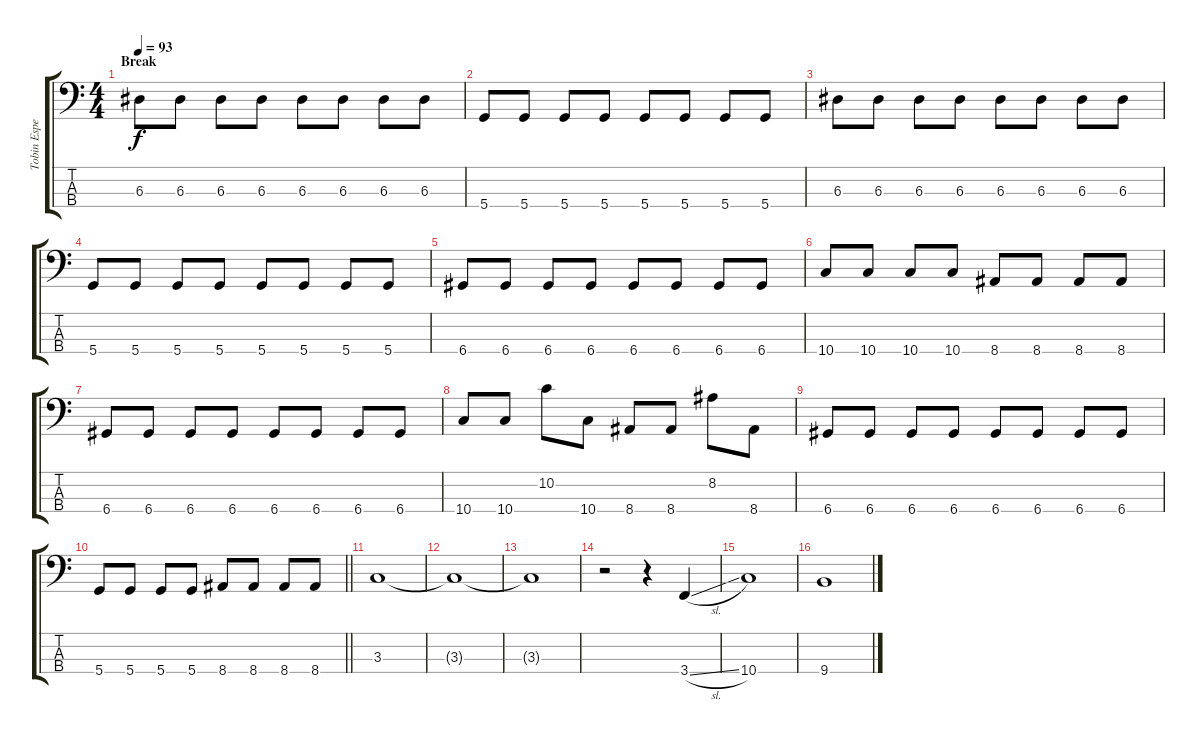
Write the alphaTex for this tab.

\track ("Tobin Esperance" "Tobin Espe") {instrument electricbassfinger}
\staff {score tabs}
\tuning (G2 D2 A1 D1) {hide}
\ts (4 4)
\section ("" "Break")
\tempo 93
\clef f4
\ks c
6.3.8{dy f} 6.3.8 6.3.8 6.3.8 6.3.8 6.3.8 6.3.8 6.3.8 |
5.4.8 5.4.8 5.4.8 5.4.8 5.4.8 5.4.8 5.4.8 5.4.8 |
6.3.8 6.3.8 6.3.8 6.3.8 6.3.8 6.3.8 6.3.8 6.3.8 |
5.4.8 5.4.8 5.4.8 5.4.8 5.4.8 5.4.8 5.4.8 5.4.8 |
6.4.8 6.4.8 6.4.8 6.4.8 6.4.8 6.4.8 6.4.8 6.4.8 |
10.4.8 10.4.8 10.4.8 10.4.8 8.4.8 8.4.8 8.4.8 8.4.8 |
6.4.8 6.4.8 6.4.8 6.4.8 6.4.8 6.4.8 6.4.8 6.4.8 |
10.4.8 10.4.8 10.2.8 10.4.8 8.4.8 8.4.8 8.2.8 8.4.8 |
6.4.8 6.4.8 6.4.8 6.4.8 6.4.8 6.4.8 6.4.8 6.4.8 |
\barLineRight lightlight
5.4.8 5.4.8 5.4.8 5.4.8 8.4.8 8.4.8 8.4.8 8.4.8 |
3.3.1 |
3.3{t}.1 |
3.3{t}.1 |
r.2 r.4 3.4{sl}.4 |
10.4.1 |
9.4.1
